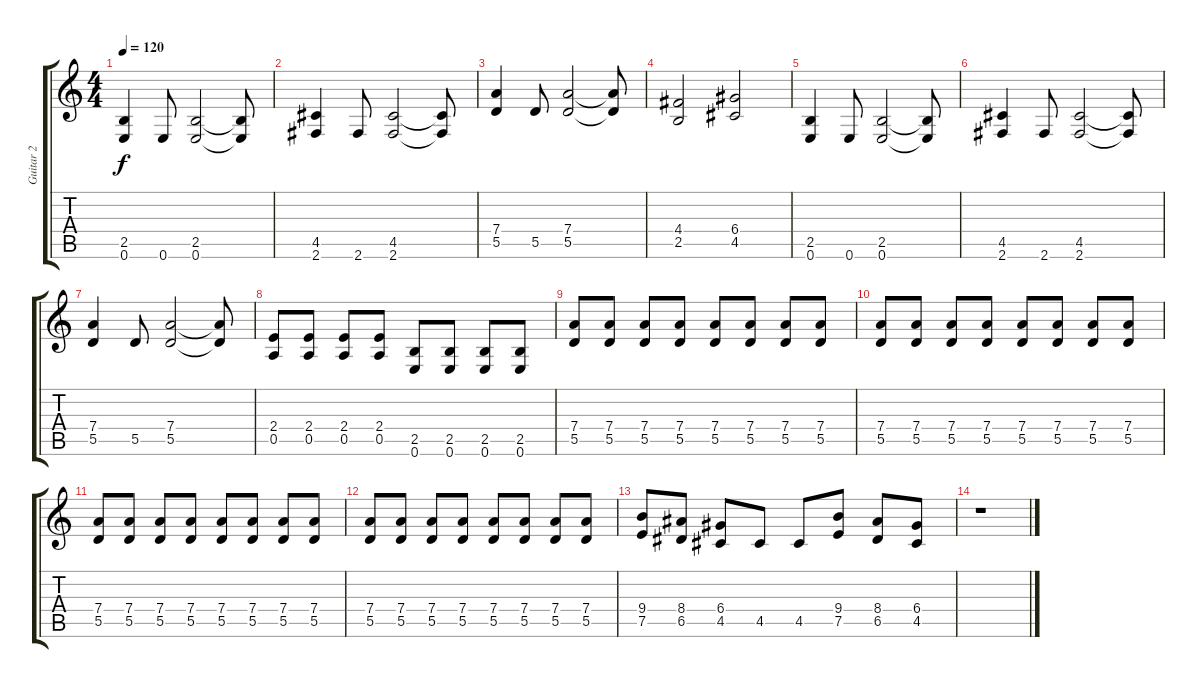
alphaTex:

\track ("Guitar 2" "Guitar 2") {instrument distortionguitar}
\staff {score tabs}
\tuning (E4 B3 G3 D3 A2 E2) {hide}
\ts (4 4)
\tempo 120
\clef g2
\ks c
(2.5 0.6).4{dy f} 0.6.8 (2.5 0.6).2 (2.5{t} 0.6{t}).8 |
(4.5 2.6).4 2.6.8 (4.5 2.6).2 (4.5{t} 2.6{t}).8 |
(7.4 5.5).4 5.5.8 (7.4 5.5).2 (7.4{t} 5.5{t}).8 |
(4.4 2.5).2 (6.4 4.5).2 |
(2.5 0.6).4 0.6.8 (2.5 0.6).2 (2.5{t} 0.6{t}).8 |
(4.5 2.6).4 2.6.8 (4.5 2.6).2 (4.5{t} 2.6{t}).8 |
(7.4 5.5).4 5.5.8 (7.4 5.5).2 (7.4{t} 5.5{t}).8 |
(2.4 0.5).8 (2.4 0.5).8 (2.4 0.5).8 (2.4 0.5).8 (2.5 0.6).8 (2.5 0.6).8 (2.5 0.6).8 (2.5 0.6).8 |
(7.4 5.5).8 (7.4 5.5).8 (7.4 5.5).8 (7.4 5.5).8 (7.4 5.5).8 (7.4 5.5).8 (7.4 5.5).8 (7.4 5.5).8 |
(7.4 5.5).8 (7.4 5.5).8 (7.4 5.5).8 (7.4 5.5).8 (7.4 5.5).8 (7.4 5.5).8 (7.4 5.5).8 (7.4 5.5).8 |
(7.4 5.5).8 (7.4 5.5).8 (7.4 5.5).8 (7.4 5.5).8 (7.4 5.5).8 (7.4 5.5).8 (7.4 5.5).8 (7.4 5.5).8 |
(7.4 5.5).8 (7.4 5.5).8 (7.4 5.5).8 (7.4 5.5).8 (7.4 5.5).8 (7.4 5.5).8 (7.4 5.5).8 (7.4 5.5).8 |
(9.4 7.5).8 (8.4 6.5).8 (6.4 4.5).8 4.5.8 4.5.8 (9.4 7.5).8 (8.4 6.5).8 (6.4 4.5).8 |
r.1
